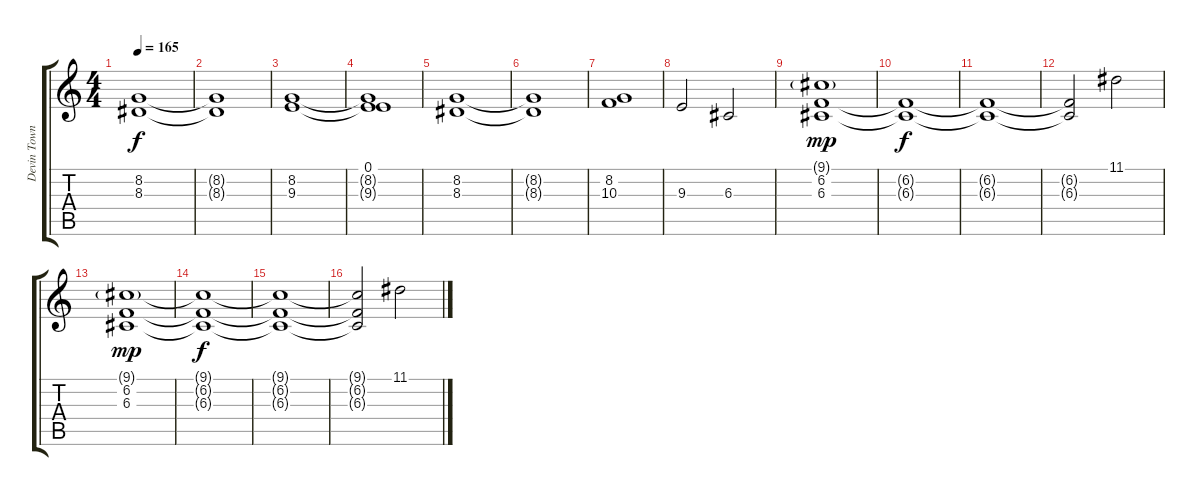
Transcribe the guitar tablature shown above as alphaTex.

\track ("Devin Townsend (Synthetiser)" "Devin Town") {instrument stringensemble1}
\staff {score tabs}
\tuning (E4 B3 G3 D3 A2 E2) {hide}
\ts (4 4)
\tempo 165
\clef g2
\ks c
(8.2 8.3).1{dy f} |
(8.2{t} 8.3{t}).1 |
(8.2 9.3).1 |
(0.1 8.2{t} 9.3{t}).1 |
(8.2 8.3).1 |
(8.2{t} 8.3{t}).1 |
(8.2 10.3).1 |
9.3.2 6.3.2 |
(9.1{g} 6.2 6.3).1{dy mp} |
(6.2{t} 6.3{t}).1{dy f} |
(6.2{t} 6.3{t}).1 |
(6.2{t} 6.3{t}).2 11.1.2 |
(9.1{g} 6.2 6.3).1{dy mp} |
(9.1{t} 6.2{t} 6.3{t}).1{dy f} |
(9.1{t} 6.2{t} 6.3{t}).1 |
(9.1{t} 6.2{t} 6.3{t}).2 11.1.2
